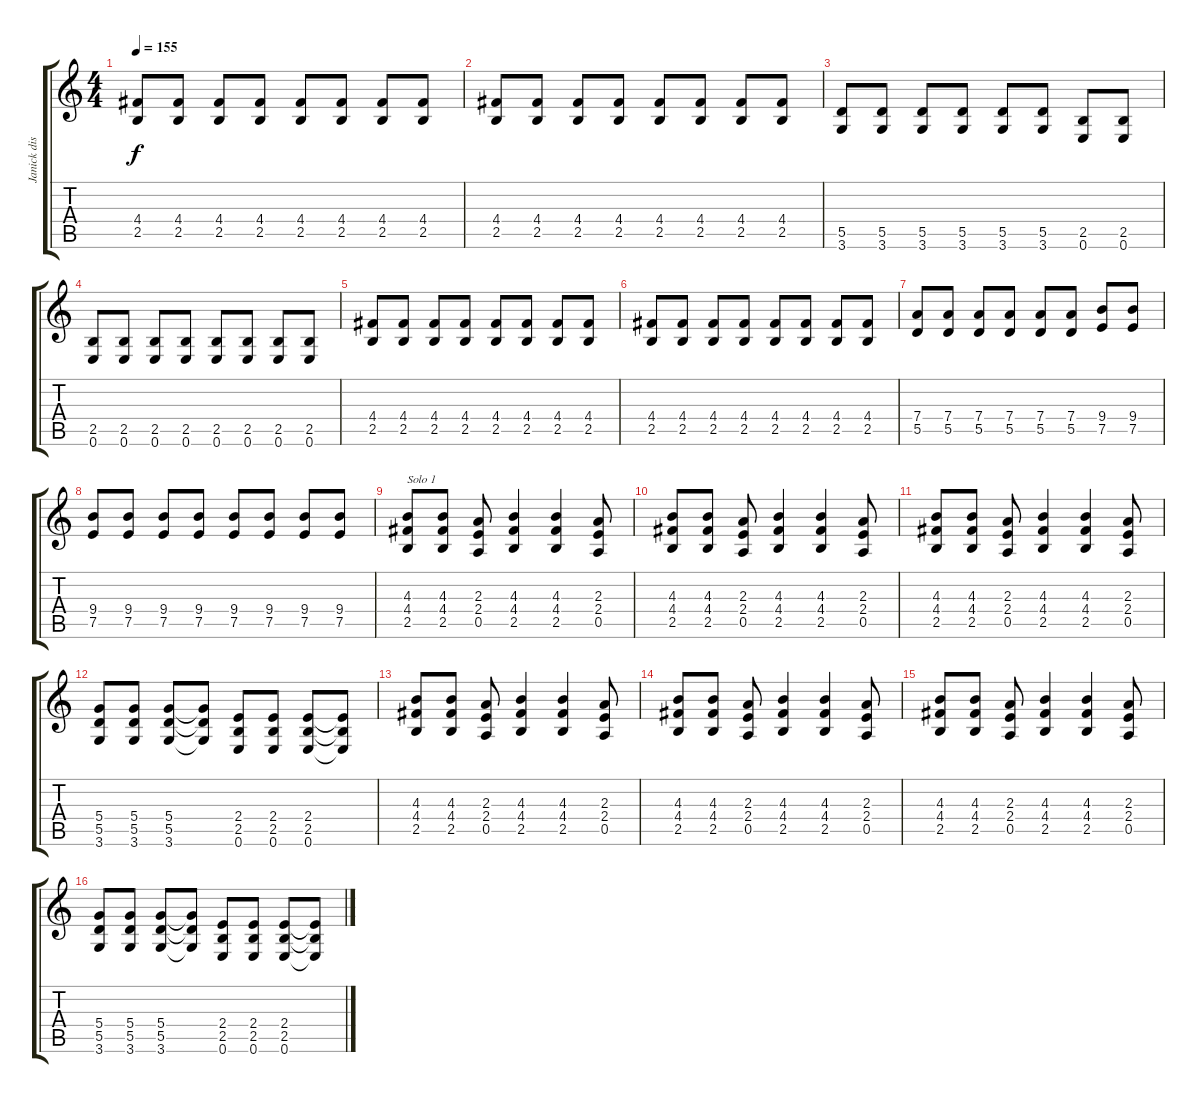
\track ("Janick distortion" "Janick dis") {instrument distortionguitar}
\staff {score tabs}
\tuning (E4 B3 G3 D3 A2 E2) {hide}
\ts (4 4)
\tempo 155
\clef g2
\ks c
(4.4 2.5).8{dy f} (4.4 2.5).8 (4.4 2.5).8 (4.4 2.5).8 (4.4 2.5).8 (4.4 2.5).8 (4.4 2.5).8 (4.4 2.5).8 |
(4.4 2.5).8 (4.4 2.5).8 (4.4 2.5).8 (4.4 2.5).8 (4.4 2.5).8 (4.4 2.5).8 (4.4 2.5).8 (4.4 2.5).8 |
(5.5 3.6).8 (5.5 3.6).8 (5.5 3.6).8 (5.5 3.6).8 (5.5 3.6).8 (5.5 3.6).8 (2.5 0.6).8 (2.5 0.6).8 |
(2.5 0.6).8 (2.5 0.6).8 (2.5 0.6).8 (2.5 0.6).8 (2.5 0.6).8 (2.5 0.6).8 (2.5 0.6).8 (2.5 0.6).8 |
(4.4 2.5).8 (4.4 2.5).8 (4.4 2.5).8 (4.4 2.5).8 (4.4 2.5).8 (4.4 2.5).8 (4.4 2.5).8 (4.4 2.5).8 |
(4.4 2.5).8 (4.4 2.5).8 (4.4 2.5).8 (4.4 2.5).8 (4.4 2.5).8 (4.4 2.5).8 (4.4 2.5).8 (4.4 2.5).8 |
(7.4 5.5).8 (7.4 5.5).8 (7.4 5.5).8 (7.4 5.5).8 (7.4 5.5).8 (7.4 5.5).8 (9.4 7.5).8 (9.4 7.5).8 |
(9.4 7.5).8 (9.4 7.5).8 (9.4 7.5).8 (9.4 7.5).8 (9.4 7.5).8 (9.4 7.5).8 (9.4 7.5).8 (9.4 7.5).8 |
(4.3 4.4 2.5).8{txt "Solo 1"} (4.3 4.4 2.5).8 (2.3 2.4 0.5).8 (4.3 4.4 2.5).4 (4.3 4.4 2.5).4 (2.3 2.4 0.5).8 |
(4.3 4.4 2.5).8 (4.3 4.4 2.5).8 (2.3 2.4 0.5).8 (4.3 4.4 2.5).4 (4.3 4.4 2.5).4 (2.3 2.4 0.5).8 |
(4.3 4.4 2.5).8 (4.3 4.4 2.5).8 (2.3 2.4 0.5).8 (4.3 4.4 2.5).4 (4.3 4.4 2.5).4 (2.3 2.4 0.5).8 |
(5.4 5.5 3.6).8 (5.4 5.5 3.6).8 (5.4 5.5 3.6).8 (5.4{t} 5.5{t} 3.6{t}).8 (2.4 2.5 0.6).8 (2.4 2.5 0.6).8 (2.4 2.5 0.6).8 (2.4{t} 2.5{t} 0.6{t}).8 |
(4.3 4.4 2.5).8 (4.3 4.4 2.5).8 (2.3 2.4 0.5).8 (4.3 4.4 2.5).4 (4.3 4.4 2.5).4 (2.3 2.4 0.5).8 |
(4.3 4.4 2.5).8 (4.3 4.4 2.5).8 (2.3 2.4 0.5).8 (4.3 4.4 2.5).4 (4.3 4.4 2.5).4 (2.3 2.4 0.5).8 |
(4.3 4.4 2.5).8 (4.3 4.4 2.5).8 (2.3 2.4 0.5).8 (4.3 4.4 2.5).4 (4.3 4.4 2.5).4 (2.3 2.4 0.5).8 |
(5.4 5.5 3.6).8 (5.4 5.5 3.6).8 (5.4 5.5 3.6).8 (5.4{t} 5.5{t} 3.6{t}).8 (2.4 2.5 0.6).8 (2.4 2.5 0.6).8 (2.4 2.5 0.6).8 (2.4{t} 2.5{t} 0.6{t}).8
